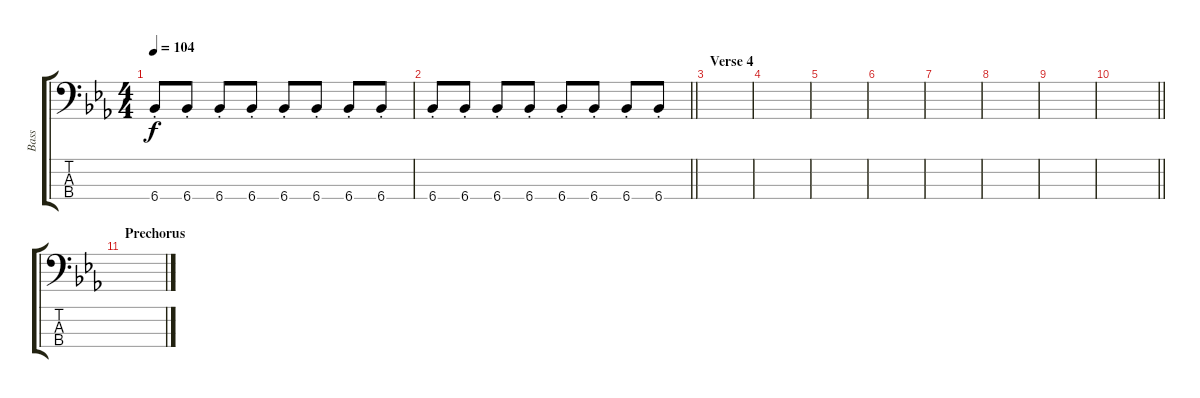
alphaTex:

\track ("Bass" "Bass") {instrument electricbassfinger}
\staff {score tabs}
\tuning (G2 D2 A1 E1) {hide}
\ts (4 4)
\tempo 104
\clef f4
\ks eb
6.4{st}.8{dy f} 6.4{st}.8 6.4{st}.8 6.4{st}.8 6.4{st}.8 6.4{st}.8 6.4{st}.8 6.4{st}.8 |
\barLineRight lightlight
6.4{st}.8 6.4{st}.8 6.4{st}.8 6.4{st}.8 6.4{st}.8 6.4{st}.8 6.4{st}.8 6.4{st}.8 |
\section ("" "Verse 4")
|
|
|
|
|
|
|
\barLineRight lightlight
|
\section ("" "Prechorus")
